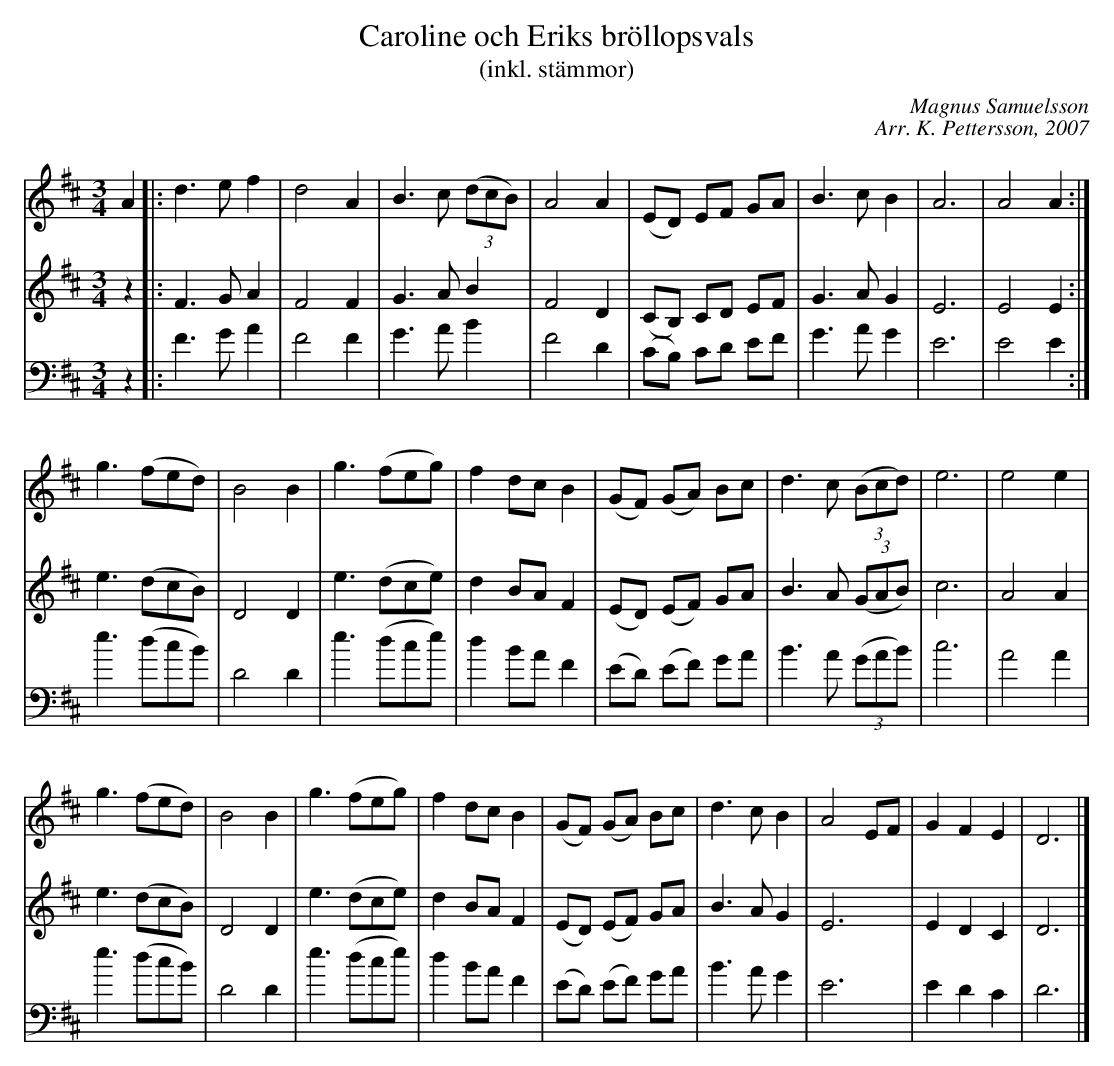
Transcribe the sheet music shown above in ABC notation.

X:1
T: Caroline och Eriks bröllopsvals
T: (inkl. stämmor)
C: Magnus Samuelsson
C: Arr. K. Pettersson, 2007
M: 3/4
L: 1/4
K: D
V: 1
A |: d>ef | d2A | B>c ((3d/c/B/) | A2A | (E/D/) E/F/ G/A/ | B>cB | A3 | A2A :|
g>(fe/d/) | B2B | g>(fe/g/) | fd/c/B | (G/F/) (G/A/) B/c/ | d>c ((3B/c/d/) | e3 | e2e |
g>(fe/d/) | B2B | g>(fe/g/) | fd/c/B | (G/F/) (G/A/) B/c/ | d>cB | A2E/F/ | GFE | D3 |]
V: 2
z |: F>GA | F2F | G>AB | F2D | (C/B,/) C/D/ E/F/ | G>AG | E3 | E2E :|
e>(dc/B/) | D2D | e>(dc/e/) | dB/A/F | (E/D/) (E/F/) G/A/ | B>A ((3G/A/B/) | c3 | A2A |
e>(dc/B/) | D2D | e>(dc/e/) | dB/A/F | (E/D/) (E/F/) G/A/ | B>AG | E3 | EDC | D3 |]
V: 3
K: bass
z |: F>GA | F2F | G>AB | F2D | (C/B,/) C/D/ E/F/ | G>AG | E3 | E2E :|
e>(dc/B/) | D2D | e>(dc/e/) | dB/A/F | (E/D/) (E/F/) G/A/ | B>A ((3G/A/B/) | c3 | A2A |
e>(dc/B/) | D2D | e>(dc/e/) | dB/A/F | (E/D/) (E/F/) G/A/ | B>AG | E3 | EDC | D3 |]
